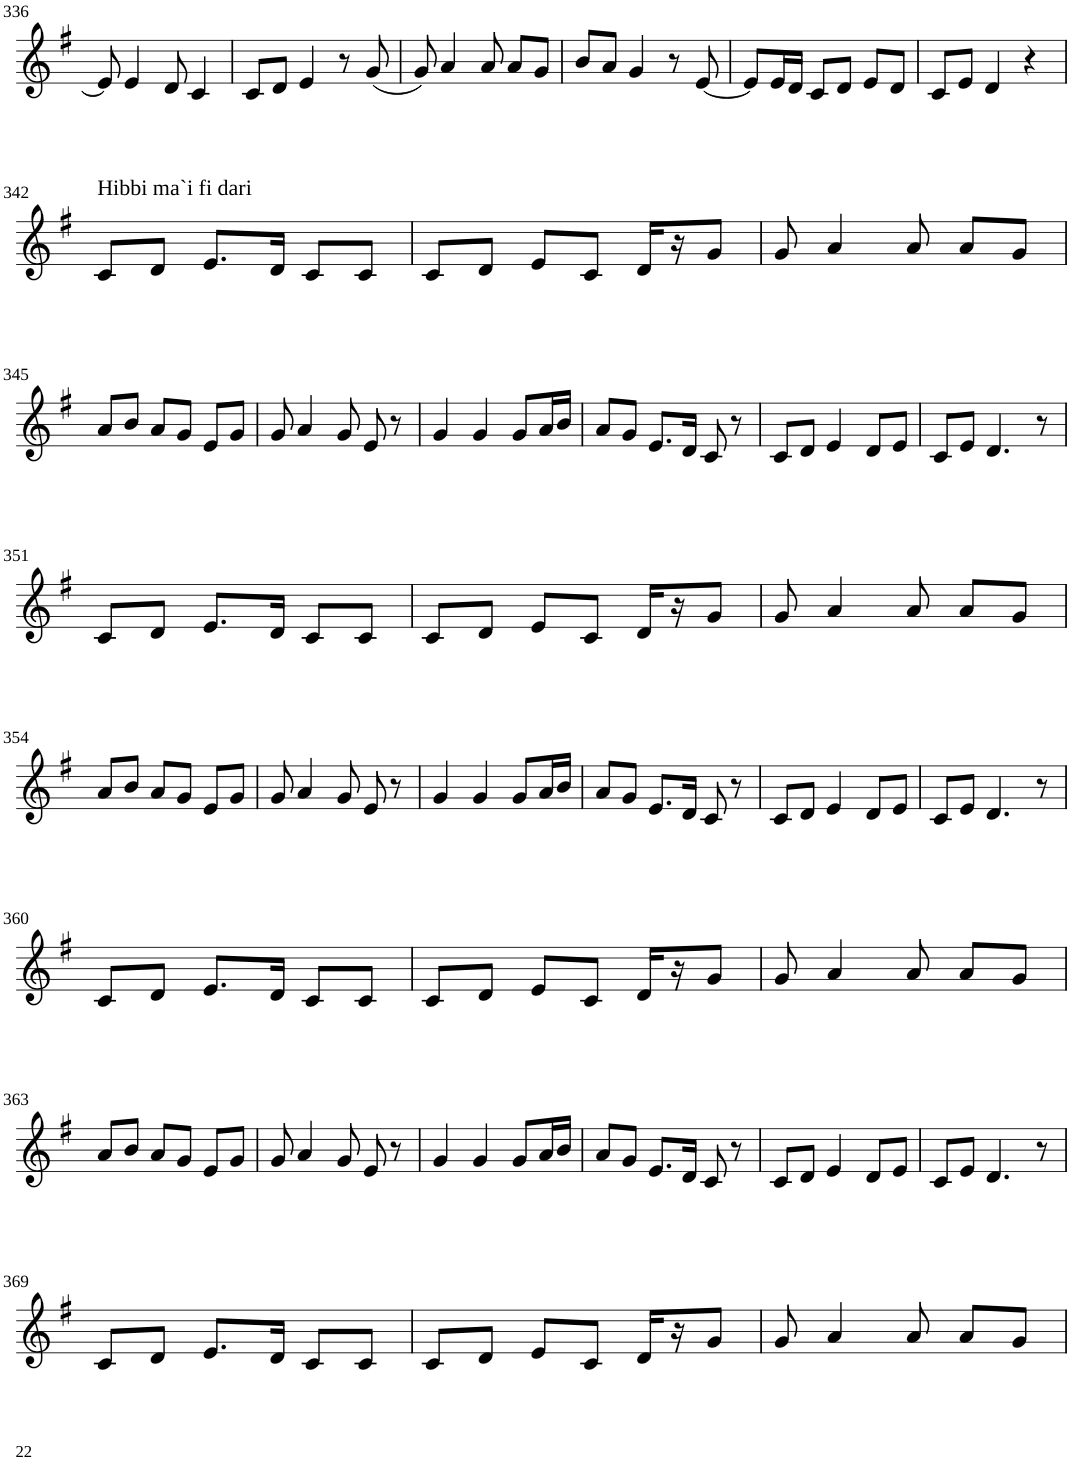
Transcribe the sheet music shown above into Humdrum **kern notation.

**kern
*part1
*staff1
*I"Violin
!!LO:PB:g=z
*clefG2
*k[f#]
*G:
*M3/4
=336
8e/]
4e/
8d/
4c/
=337
8c/L
8d/J
4e/
8r
(8g/
=338
8g/)
4a/
8a/
8a/L
8g/J
=339
8b/L
8a/J
4g/
8r
[8e/
=340
8e/L]
16e/L
16d/JJ
8c/L
8d/J
8e/L
8d/J
=341
8c/L
8e/J
4d/
4r
!!LO:LB:g=z
=342
!LO:TX:a:t=Hibbi ma`i fi dari
8c/L
8d/J
8.e/L
16d/Jk
8c/L
8c/J
=343
8c/L
8d/J
8e/L
8c/J
16d/LL
16r
8g/J
=344
8g/
4a/
8a/
8a/L
8g/J
!!LO:LB:g=z
=345
8a/L
8b/J
8a/L
8g/J
8e/L
8g/J
=346
8g/
4a/
8g/
8e/
8r
=347
4g/
4g/
8g/L
16a/L
16b/JJ
=348
8a/L
8g/J
8.e/L
16d/Jk
8c/
8r
=349
8c/L
8d/J
4e/
8d/L
8e/J
=350
8c/L
8e/J
4.d/
8r
!!LO:LB:g=z
=351
8c/L
8d/J
8.e/L
16d/Jk
8c/L
8c/J
=352
8c/L
8d/J
8e/L
8c/J
16d/LL
16r
8g/J
=353
8g/
4a/
8a/
8a/L
8g/J
!!LO:LB:g=z
=354
8a/L
8b/J
8a/L
8g/J
8e/L
8g/J
=355
8g/
4a/
8g/
8e/
8r
=356
4g/
4g/
8g/L
16a/L
16b/JJ
=357
8a/L
8g/J
8.e/L
16d/Jk
8c/
8r
=358
8c/L
8d/J
4e/
8d/L
8e/J
=359
8c/L
8e/J
4.d/
8r
!!LO:LB:g=z
=360
8c/L
8d/J
8.e/L
16d/Jk
8c/L
8c/J
=361
8c/L
8d/J
8e/L
8c/J
16d/LL
16r
8g/J
=362
8g/
4a/
8a/
8a/L
8g/J
!!LO:LB:g=z
=363
8a/L
8b/J
8a/L
8g/J
8e/L
8g/J
=364
8g/
4a/
8g/
8e/
8r
=365
4g/
4g/
8g/L
16a/L
16b/JJ
=366
8a/L
8g/J
8.e/L
16d/Jk
8c/
8r
=367
8c/L
8d/J
4e/
8d/L
8e/J
=368
8c/L
8e/J
4.d/
8r
!!LO:LB:g=z
=369
8c/L
8d/J
8.e/L
16d/Jk
8c/L
8c/J
=370
8c/L
8d/J
8e/L
8c/J
16d/LL
16r
8g/J
=371
8g/
4a/
8a/
8a/L
8g/J
=
*-
